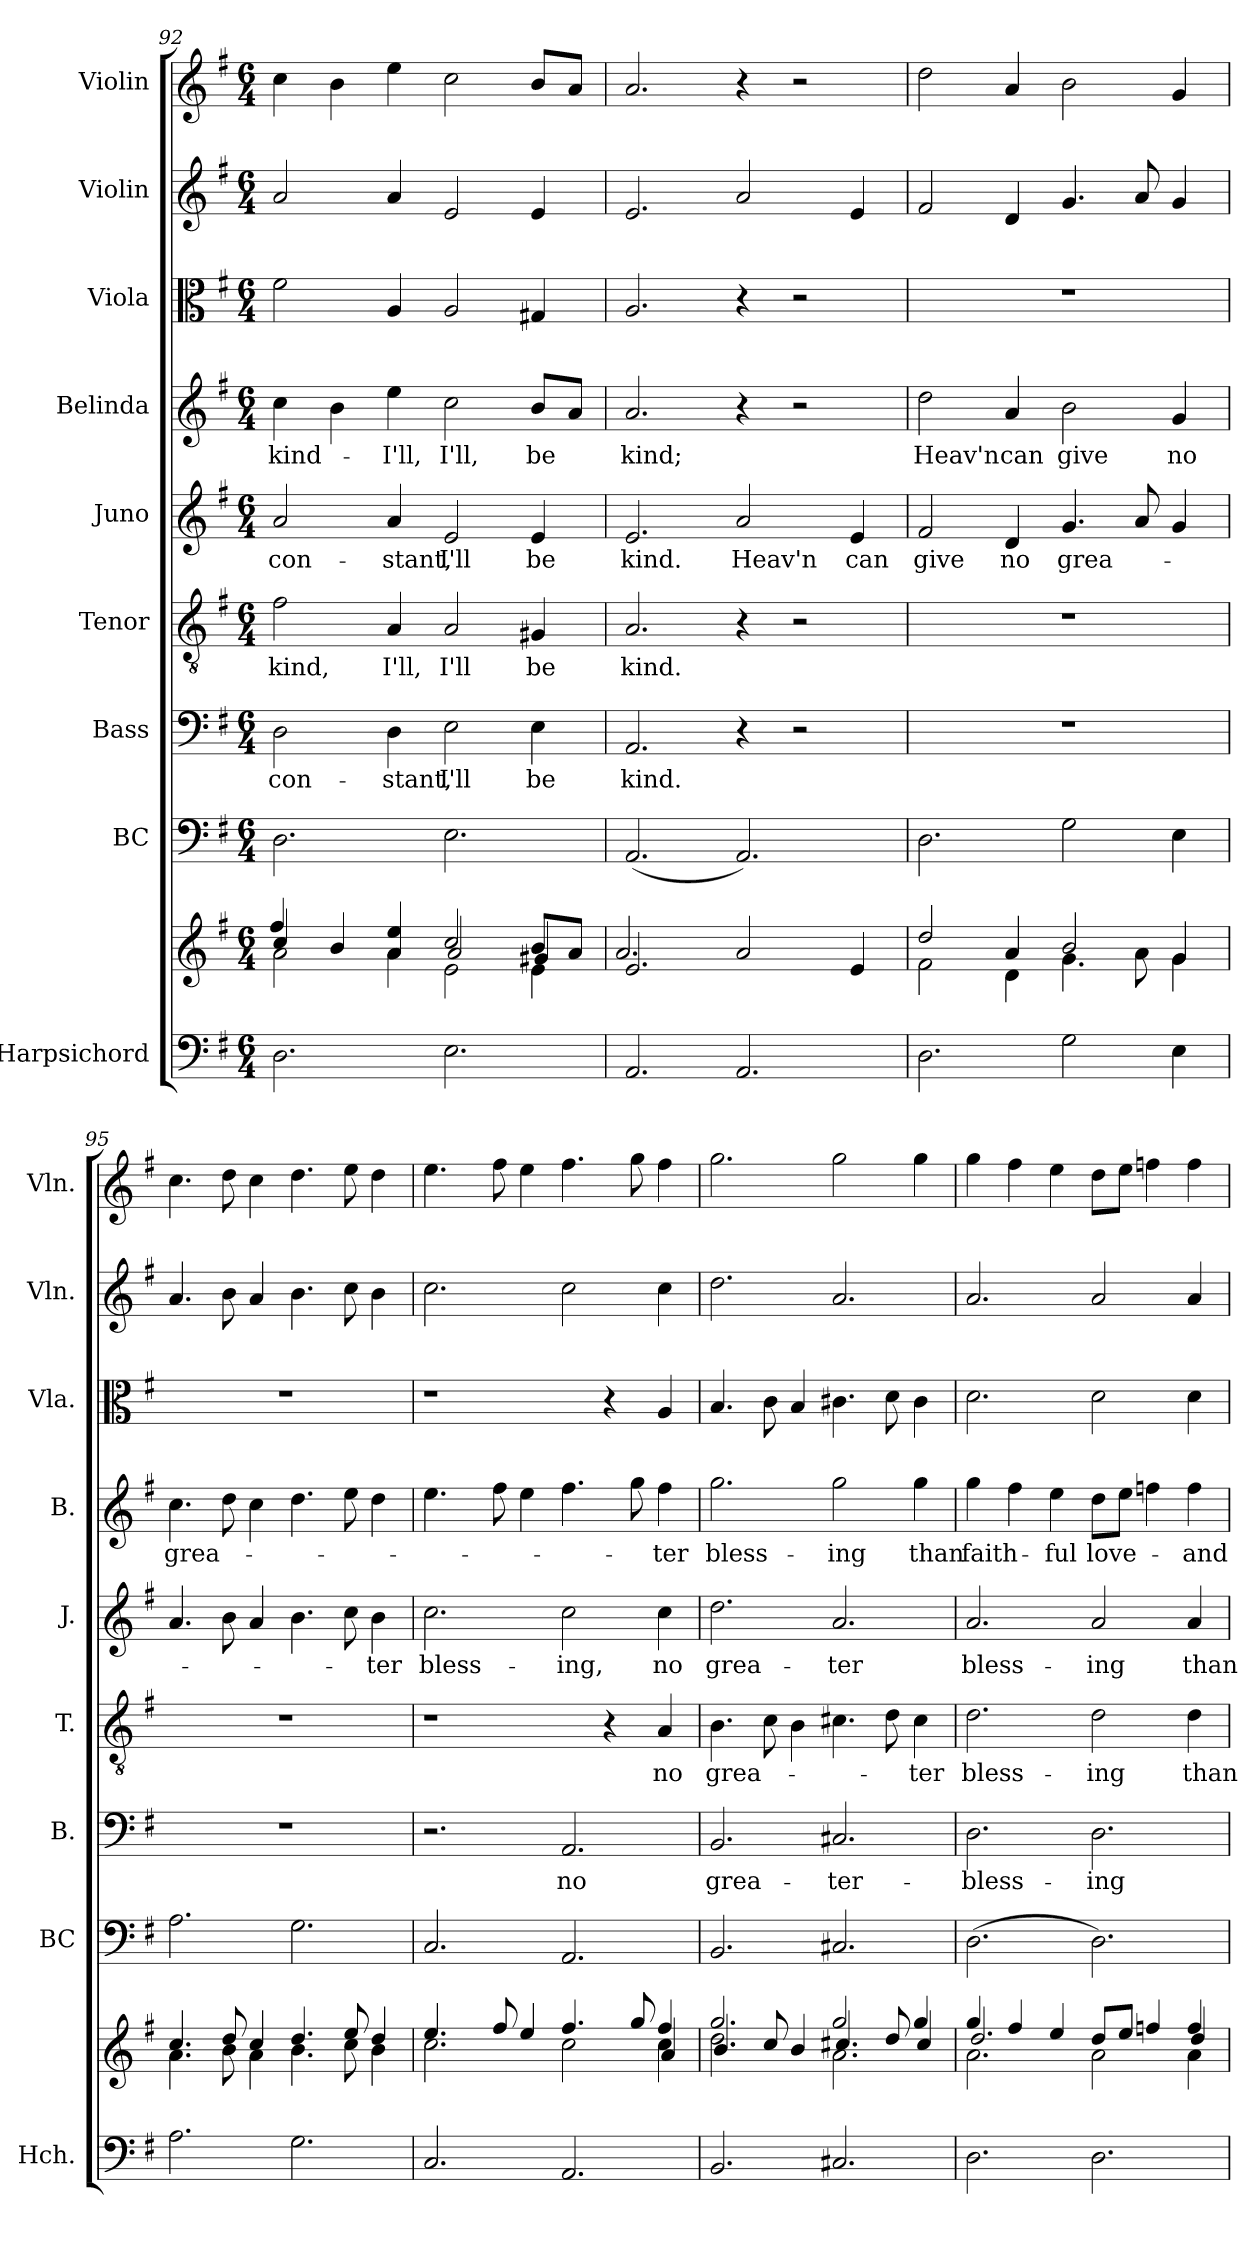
**kern	**kern	**kern	**kern	**text	**kern	**text	**kern	**text	**kern	**text	**kern	**kern	**kern
*part9	*part9	*part8	*part7	*part7	*part6	*part6	*part5	*part5	*part4	*part4	*part3	*part2	*part1
*staff10	*staff9	*staff8	*staff7	*staff7	*staff6	*staff6	*staff5	*staff5	*staff4	*staff4	*staff3	*staff2	*staff1
*I"Harpsichord	*	*I"BC	*I"Bass	*	*I"Tenor	*	*I"Juno	*	*I"Belinda	*	*I"Viola	*I"Violin	*I"Violin
*I'Hch.	*	*I'BC	*I'B.	*	*I'T.	*	*I'J.	*	*I'B.	*	*I'Vla.	*I'Vln.	*I'Vln.
*clefF4	*clefG2	*clefF4	*clefF4	*	*clefGv2	*	*clefG2	*	*clefG2	*	*clefC3	*clefG2	*clefG2
*k[f#]	*k[f#]	*k[f#]	*k[f#]	*	*k[f#]	*	*k[f#]	*	*k[f#]	*	*k[f#]	*k[f#]	*k[f#]
*M6/4	*M6/4	*M6/4	*M6/4	*	*M6/4	*	*M6/4	*	*M6/4	*	*M6/4	*M6/4	*M6/4
=92	=92	=92	=92	=92	=92	=92	=92	=92	=92	=92	=92	=92	=92
*	*^	*	*	*	*	*	*	*	*	*	*	*	*
*	*	*^	*	*	*	*	*	*	*	*	*	*	*	*
!	!	!	!	!	!	!LO:LY:b	!	!LO:LY:b	!	!LO:LY:b	!	!LO:LY:b	!	!	!
2.D\	4cc/	2a\	4ff#/	2.D\	2D\	con-	2f#\	kind,	2a/	con-	4cc\	-kind-	2f#\	2a/	4cc\
.	4b/	.	4ryy	.	.	.	.	.	.	.	4b\	.	.	.	4b\
!	!	!	!	!	!	!LO:LY:b	!	!LO:LY:b	!	!LO:LY:b	!	!LO:LY:b	!	!	!
.	4ee/	4a\	4a/	.	4D\	-stant,	4A/	I'll,	4a/	-stant,	4ee\	-I'll,	4A/	4a/	4ee\
!	!	!	!	!	!	!LO:LY:b	!	!LO:LY:b	!	!LO:LY:b	!	!LO:LY:b	!	!	!
2.E\	2cc/	2e\	2a/	2.E\	2E\	I'll	2A/	I'll	2e/	I'll	2cc\	I'll,	2A/	2e/	2cc\
!	!	!	!	!	!	!LO:LY:b	!	!LO:LY:b	!	!LO:LY:b	!	!LO:LY:b	!	!	!
.	8b/L	4e\	4g#X/	.	4E\	be	4G#X/	be	4e/	be	8b/L	be	4G#X/	4e/	8b/L
.	8a/J	.	.	.	.	.	.	.	.	.	8a/J	.	.	.	8a/J
*	*	*v	*v	*	*	*	*	*	*	*	*	*	*	*	*
=93	=93	=93	=93	=93	=93	=93	=93	=93	=93	=93	=93	=93	=93	=93
!	!	!	!	!	!LO:LY:b	!	!LO:LY:b	!	!LO:LY:b	!	!LO:LY:b	!	!	!
2.AA/	2.e/	2.a/	(2.AA/	2.AA/	kind.	2.A/	kind.	2.e/	kind.	2.a/	kind;	2.A/	2.e/	2.a/
!	!	!	!	!	!	!	!	!	!LO:LY:b	!	!	!	!	!
2.AA/	2a/	2.ryy	2.AA/)	4r	.	4r	.	2a/	Heav'n	4r	.	4r	2a/	4r
.	.	.	.	2r	.	2r	.	.	.	2r	.	2r	.	2r
!	!	!	!	!	!	!	!	!	!LO:LY:b	!	!	!	!	!
.	4e/	.	.	.	.	.	.	4e/	can	.	.	.	4e/	.
!!LO:PB:g=z
=94	=94	=94	=94	=94	=94	=94	=94	=94	=94	=94	=94	=94	=94	=94
!	!	!	!	!	!	!	!	!	!LO:LY:b	!	!LO:LY:b	!	!	!
2.D\	2dd/	2f#\	2.D\	1.r	.	1.r	.	2f#/	give	2dd\	Heav'n	1.r	2f#/	2dd\
!	!	!	!	!	!	!	!	!	!LO:LY:b	!	!LO:LY:b	!	!	!
.	4a/	4d\	.	.	.	.	.	4d/	no	4a/	can	.	4d/	4a/
!	!	!	!	!	!	!	!	!	!LO:LY:b	!	!LO:LY:b	!	!	!
2G\	2b/	4.g\	2G\	.	.	.	.	4.g/	grea-	2b\	give	.	4.g/	2b\
.	.	8a\	.	.	.	.	.	8a/	.	.	.	.	8a/	.
!	!	!	!	!	!	!	!	!	!	!	!LO:LY:b	!	!	!
4E\	4g/	4g\	4E\	.	.	.	.	4g/	.	4g/	no	.	4g/	4g/
=95	=95	=95	=95	=95	=95	=95	=95	=95	=95	=95	=95	=95	=95	=95
!	!	!	!	!	!	!	!	!	!	!	!LO:LY:b	!	!	!
2.A\	4.cc/	4.a\	2.A\	1.r	.	1.r	.	4.a/	.	4.cc\	grea-	1.r	4.a/	4.cc\
.	8dd/	8b\	.	.	.	.	.	8b\	.	8dd\	.	.	8b\	8dd\
.	4cc/	4a\	.	.	.	.	.	4a/	.	4cc\	.	.	4a/	4cc\
2.G\	4.dd/	4.b\	2.G\	.	.	.	.	4.b\	.	4.dd\	.	.	4.b\	4.dd\
.	8ee/	8cc\	.	.	.	.	.	8cc\	.	8ee\	.	.	8cc\	8ee\
!	!	!	!	!	!	!	!	!	!LO:LY:b	!	!	!	!	!
.	4dd/	4b\	.	.	.	.	.	4b\	-ter	4dd\	.	.	4b\	4dd\
=96	=96	=96	=96	=96	=96	=96	=96	=96	=96	=96	=96	=96	=96	=96
*	*	*^	*	*	*	*	*	*	*	*	*	*	*	*
!	!	!	!	!	!	!	!	!	!	!LO:LY:b	!	!	!	!	!
2.C/	4.ee/	2.cc\	4ryy	2.C/	2.r	.	1r	.	2.cc\	bless-	4.ee\	.	1r	2.cc\	4.ee\
*	*	*v	*v	*	*	*	*	*	*	*	*	*	*	*	*
.	8ff#/	.	.	.	.	.	.	.	.	8ff#\	.	.	.	8ff#\
.	4ee/	.	.	.	.	.	.	.	.	4ee\	.	.	.	4ee\
!	!	!	!	!	!LO:LY:b	!	!	!	!LO:LY:b	!	!	!	!	!
2.AA/	4.ff#/	2cc\	2.AA/	2.AA/	no	.	.	2cc\	-ing,	4.ff#\	.	.	2cc\	4.ff#\
.	.	.	.	.	.	4r	.	.	.	.	.	4r	.	.
.	8gg/	.	.	.	.	.	.	.	.	8gg\	.	.	.	8gg\
*	*	*^	*	*	*	*	*	*	*	*	*	*	*	*
!	!	!	!	!	!	!	!	!LO:LY:b	!	!LO:LY:b	!	!LO:LY:b	!	!	!
.	4ff#/	4cc\	4a/	.	.	.	4A/	no	4cc\	no	4ff#\	-ter	4A/	4cc\	4ff#\
=97	=97	=97	=97	=97	=97	=97	=97	=97	=97	=97	=97	=97	=97	=97	=97
!	!	!	!	!	!	!LO:LY:b	!	!LO:LY:b	!	!LO:LY:b	!	!LO:LY:b	!	!	!
2.BB/	2.gg/	2.dd\	4.b/	2.BB/	2.BB/	grea-	4.B\	grea-	2.dd\	grea-	2.gg\	bless-	4.B/	2.dd\	2.gg\
.	.	.	8cc/	.	.	.	8c\	.	.	.	.	.	8c\	.	.
.	.	.	4b/	.	.	.	4B\	.	.	.	.	.	4B/	.	.
!	!	!	!	!	!	!LO:LY:b	!	!	!	!LO:LY:b	!	!LO:LY:b	!	!	!
2.C#X/	2gg/	2.a\	4.cc#X/	2.C#X/	2.C#X/	-ter-	4.c#X\	.	2.a/	-ter	2gg\	-ing	4.c#X\	2.a/	2gg\
.	.	.	8dd/	.	.	.	8d\	.	.	.	.	.	8d\	.	.
!	!	!	!	!	!	!	!	!LO:LY:b	!	!	!	!LO:LY:b	!	!	!
.	4gg/	.	4cc#/	.	.	.	4c#\	-ter	.	.	4gg\	than	4c#\	.	4gg\
=98	=98	=98	=98	=98	=98	=98	=98	=98	=98	=98	=98	=98	=98	=98	=98
!	!	!	!	!	!	!LO:LY:b	!	!LO:LY:b	!	!LO:LY:b	!	!LO:LY:b	!	!	!
2.D\	4gg/	2.a\	2.dd/	(2.D\	2.D\	-bless-	2.d\	bless-	2.a/	bless-	4gg\	faith-	2.d\	2.a/	4gg\
.	4ff#/	.	.	.	.	.	.	.	.	.	4ff#\	.	.	.	4ff#\
!	!	!	!	!	!	!	!	!	!	!	!	!LO:LY:b	!	!	!
.	4ee/	.	.	.	.	.	.	.	.	.	4ee\	-ful	.	.	4ee\
!	!	!	!	!	!	!LO:LY:b	!	!LO:LY:b	!	!LO:LY:b	!	!LO:LY:b	!	!	!
2.D\	8dd/L	2a\	2ryy	2.D\)	2.D\	-ing	2d\	-ing	2a/	-ing	8dd\L	love-	2d\	2a/	8dd\L
.	8ee/J	.	.	.	.	.	.	.	.	.	8ee\J	.	.	.	8ee\J
.	4ffn/	.	.	.	.	.	.	.	.	.	4ffn\	.	.	.	4ffn\
!	!	!	!	!	!	!	!	!LO:LY:b	!	!LO:LY:b	!	!LO:LY:b	!	!	!
.	4ff/	4a\	4dd/	.	.	.	4d\	than	4a/	than	4ff\	-and	4d\	4a/	4ff\
*	*v	*v	*v	*	*	*	*	*	*	*	*	*	*	*	*
=	=	=	=	=	=	=	=	=	=	=	=	=	=
*-	*-	*-	*-	*-	*-	*-	*-	*-	*-	*-	*-	*-	*-
